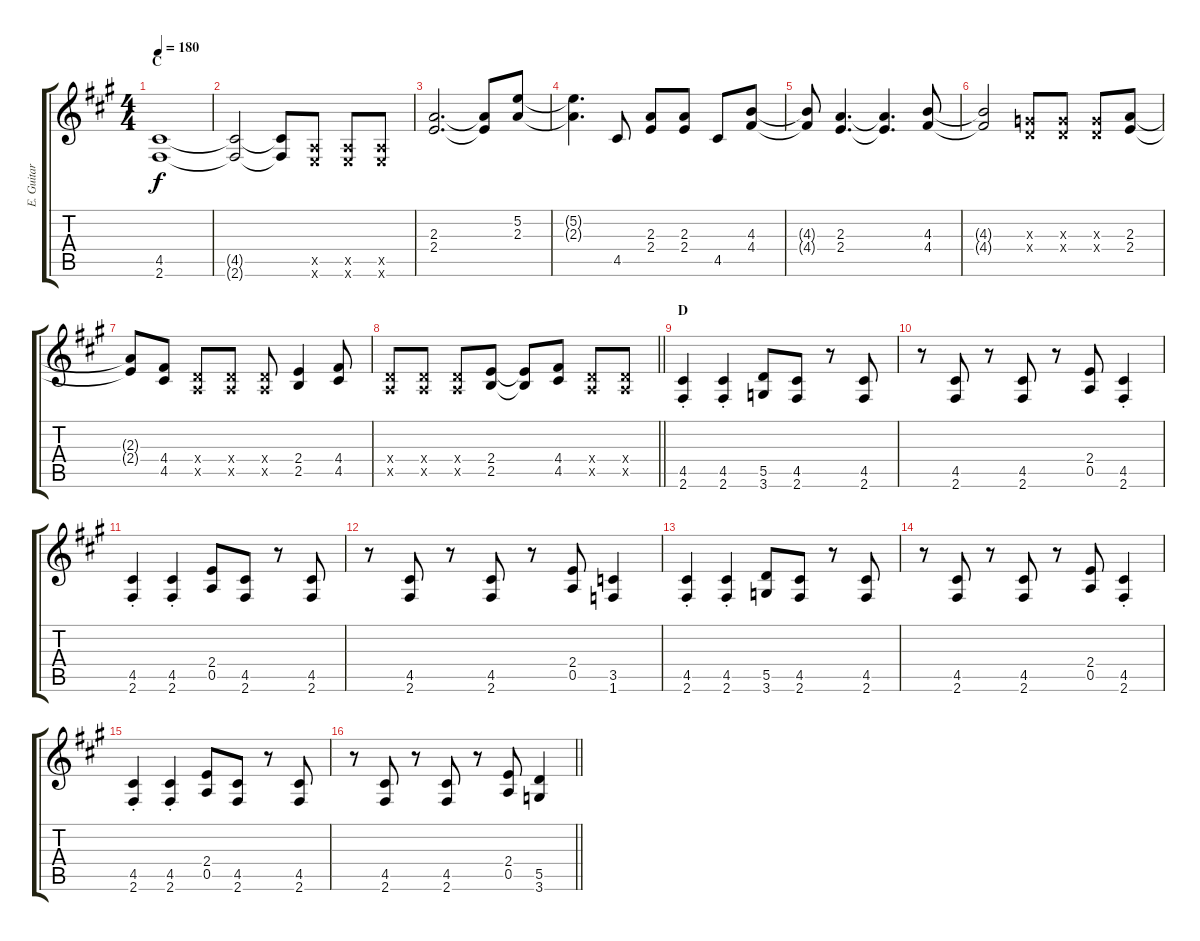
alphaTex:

\track ("E. Guitar II" "E. Guitar ") {instrument overdrivenguitar}
\staff {score tabs}
\tuning (E4 B3 G3 D3 A2 E2) {hide}
\ts (4 4)
\section ("" "C")
\tempo 180
\clef g2
\ks a
(4.5 2.6).1{dy f} |
(4.5{t} 2.6{t}).2 (4.5{t} 2.6{t}).8 (0.5{x} 0.6{x}).8 (0.5{x} 0.6{x}).8 (0.5{x} 0.6{x}).8 |
(2.3 2.4).2{d} (2.3{t} 2.4{t}).8 (5.2 2.3).8 |
(5.2{t} 2.3{t}).4{d} 4.5.8 (2.3 2.4).8 (2.3 2.4).8 4.5.8 (4.3 4.4).8 |
(4.3{t} 4.4{t}).8 (2.3 2.4).4{d} (2.3{t} 2.4{t}).4{d} (4.3 4.4).8 |
(4.3{t} 4.4{t}).2 (0.3{x} 0.4{x}).8 (0.3{x} 0.4{x}).8 (0.3{x} 0.4{x}).8 (2.3 2.4).8 |
(2.3{t} 2.4{t}).8 (4.4 4.5).8 (0.4{x} 0.5{x}).8 (0.4{x} 0.5{x}).8 (0.4{x} 0.5{x}).8 (2.4 2.5).4 (4.4 4.5).8 |
\barLineRight lightlight
(0.4{x} 0.5{x}).8 (0.4{x} 0.5{x}).8 (0.4{x} 0.5{x}).8 (2.4 2.5).8 (2.4{t} 2.5{t}).8 (4.4 4.5).8 (0.4{x} 0.5{x}).8 (0.4{x} 0.5{x}).8 |
\section ("" "D")
(4.5{st} 2.6{st}).4 (4.5{st} 2.6{st}).4 (5.5 3.6).8 (4.5 2.6).8 r.8 (4.5 2.6).8 |
r.8 (4.5 2.6).8 r.8 (4.5 2.6).8 r.8 (2.4 0.5).8 (4.5{st} 2.6{st}).4 |
(4.5{st} 2.6{st}).4 (4.5{st} 2.6{st}).4 (2.4 0.5).8 (4.5 2.6).8 r.8 (4.5 2.6).8 |
r.8 (4.5 2.6).8 r.8 (4.5 2.6).8 r.8 (2.4 0.5).8 (3.5 1.6).4 |
(4.5{st} 2.6{st}).4 (4.5{st} 2.6{st}).4 (5.5 3.6).8 (4.5 2.6).8 r.8 (4.5 2.6).8 |
r.8 (4.5 2.6).8 r.8 (4.5 2.6).8 r.8 (2.4 0.5).8 (4.5{st} 2.6{st}).4 |
(4.5{st} 2.6{st}).4 (4.5{st} 2.6{st}).4 (2.4 0.5).8 (4.5 2.6).8 r.8 (4.5 2.6).8 |
\barLineRight lightlight
r.8 (4.5 2.6).8 r.8 (4.5 2.6).8 r.8 (2.4 0.5).8 (5.5 3.6).4
